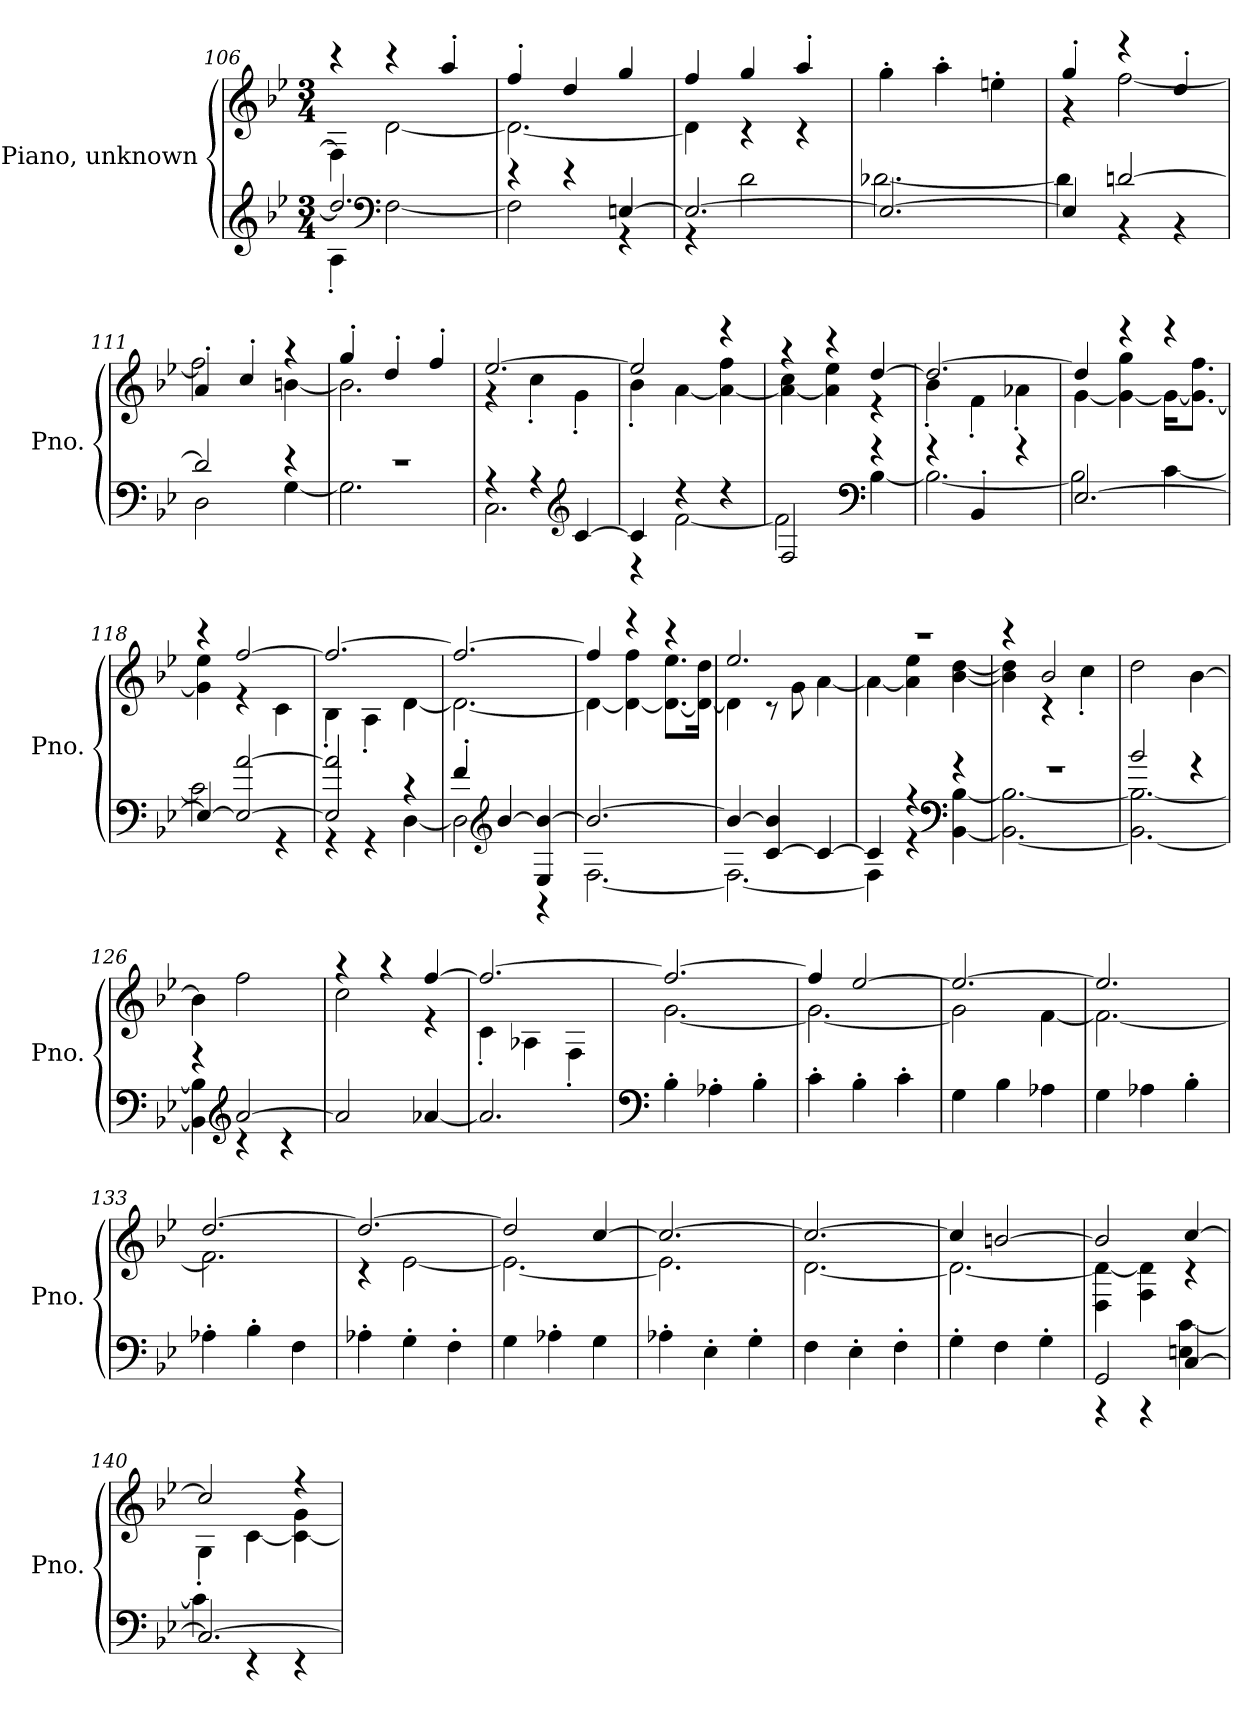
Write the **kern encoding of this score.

**kern	**kern
*part1	*part1
*staff2	*staff1
*I"Piano, unknown	*
*I'Pno.	*
!!LO:LB:g=z
*clefG2	*clefG2
*k[b-e-]	*k[b-e-]
*M3/4	*M3/4
=106	=106
*^	*^
2.dd/]	4A'\	4r	4F#\]
*clefF4	*	*	*
.	[2F\	4r	[2d\
.	.	4aa'/	.
=107	=107	=107	=107
4r	2F\]	4ff'/	2.d\_
4r	.	4dd/	.
[4En/	4r	4gg/	.
=108	=108	=108	=108
2.E/_	4r	4ff/	4d\]
.	2d\	4gg/	4r
.	.	4aa'/	4r
*	*	*v	*v
=109	=109	=109
2.E/_	[2.d-X\	4gg'\
.	.	4aa'\
.	.	4een'\
=110	=110	=110
*	*	*^
4E/]	4d-\]	4gg'/	4r
[2dn/	4r	4r	[2ff\
.	4r	4dd'/	.
=111	=111	=111	=111
2d/]	2D\	4a'/	2ff\]
.	.	4cc'/	.
4r	[4G\	4r	[4bn\
=112	=112	=112	=112
2.r	2.G\]	4gg'/	2.b\]
.	.	4dd'/	.
.	.	4ff'/	.
=113	=113	=113	=113
4r	2.C\	[2.ee-/	4r
4r	.	.	4cc'\
*clefG2	*	*	*
[4c/	.	.	4g'\
!!LO:LB:g=z	!!
=114	=114	=114	=114
4c/]	4r	2ee-/]	4b-'\
4r	[2f\	.	[4a\
4r	.	4r	4a\_ 4ff\
=115	=115	=115	=115
2F/	2f\]	4r	4a\_ 4cc\
.	.	4r	4a\] 4ee-\
*clefF4	*	*	*
4r	[4B-\	[4dd/	4r
=116	=116	=116	=116
4r	2.B-\_	2.dd/_	4b-'\
4BB-'/	.	.	4f'\
4r	.	.	4a-X'\
=117	=117	=117	=117
[2.E-/	2B-\]	4dd/]	[4g\
.	.	4r	4g\_ 4gg\
.	[4c\	4r	16g\KL_
.	.	.	8.g\_ 8.ff\J
=118	=118	=118	=118
4E-/_	2c\]	4r	4g\] 4ee-\
2E-/_ [2a/	.	[2ff/	4r
.	4r	.	4c\
=119	=119	=119	=119
2E-/] 2a/]	4r	2.ff/_	4B-'\
.	4r	.	4A'\
4r	[4D\	.	[4d\
=120	=120	=120	=120
4f'/	2D\]	2.ff/_	2.d\_
*clefG2	*	*	*
[4b-/	.	.	.
4E-/ 4b-/_	4r	.	.
!!LO:LB:g=z	!!
=121	=121	=121	=121
2.b-/_	[2.F\	4ff/]	4d\_
.	.	4r	4d\_ 4ff\
.	.	4r	8.d\_ 8.ee-\L
.	.	.	16d\_ 16dd\Jk
=122	=122	=122	=122
4b-/_	2.F\_	2.ee-/	4d\]
[4c/ 4b-/]	.	.	8r
.	.	.	8g\
4c/_	.	.	[4a\
=123	=123	=123	=123
4c/]	4F\]	2.r	4a\_
4r	4r	.	4a\] 4ee-\
*clefF4	*	*	*
4r	[4BB-\ [4B-\	.	[4b-\ [4dd\
=124	=124	=124	=124
2.r	2.BB-\_ 2.B-\_	4r	4b-\] 4dd\]
.	.	2b-/	4r
.	.	.	4cc'\
*	*	*v	*v
=125	=125	=125
2b-/	2.BB-\_ 2.B-\_	2dd\
4r	.	[4b-\
=126	=126	=126
4r	4BB-\] 4B-\]	4b-\]
*clefG2	*	*
[2a/	4r	2ff\
.	4r	.
*v	*v	*
=127	=127
*	*^
2a/]	4r	2cc\
.	4r	.
[4a-X/	[4ff/	4r
=128	=128	=128
2.a-/]	2.ff/_	4c'\
.	.	4A-X\
.	.	4F'\
!!LO:LB:g=z	!!
=129	=129	=129
*clefF4	*	*
4B-'\	2.ff/_	[2.g\
4A-X'\	.	.
4B-'\	.	.
=130	=130	=130
4c'\	4ff/]	2.g\_
4B-'\	[2ee-/	.
4c'\	.	.
=131	=131	=131
4G\	2.ee-/_	2g\]
4B-\	.	.
4A-X\	.	[4f\
=132	=132	=132
4G\	2.ee-/]	2.f\_
4A-X\	.	.
4B-'\	.	.
=133	=133	=133
4A-X'\	[2.dd/	2.f\]
4B-'\	.	.
4F\	.	.
=134	=134	=134
4A-X'\	2.dd/_	4r
4G'\	.	[2e-\
4F'\	.	.
=135	=135	=135
4G\	2dd/]	2.e-\_
4A-X'\	.	.
4G\	[4cc/	.
=136	=136	=136
4A-X'\	2.cc/_	2.e-\]
4E-'\	.	.
4G'\	.	.
=137	=137	=137
4F\	2.cc/_	[2.d\
4E-'\	.	.
4F'\	.	.
!!LO:PB:g=z	!!
=138	=138	=138
4G'\	4cc/]	2.d\_
4F\	[2bn/	.
4G'\	.	.
=139	=139	=139
*^	*	*
2GG/	4r	2b/]	4D\ 4d\_
.	4r	.	4F\ 4d\]
[4C/	4En\ [4c\	[4cc/	4r
=140	=140	=140	=140
2.C/_	4c\]	2cc/]	4G'\
.	4r	.	[4c\
.	4r	4r	4c\_ 4g\
*v	*v	*	*
*	*v	*v
=	=
*-	*-
